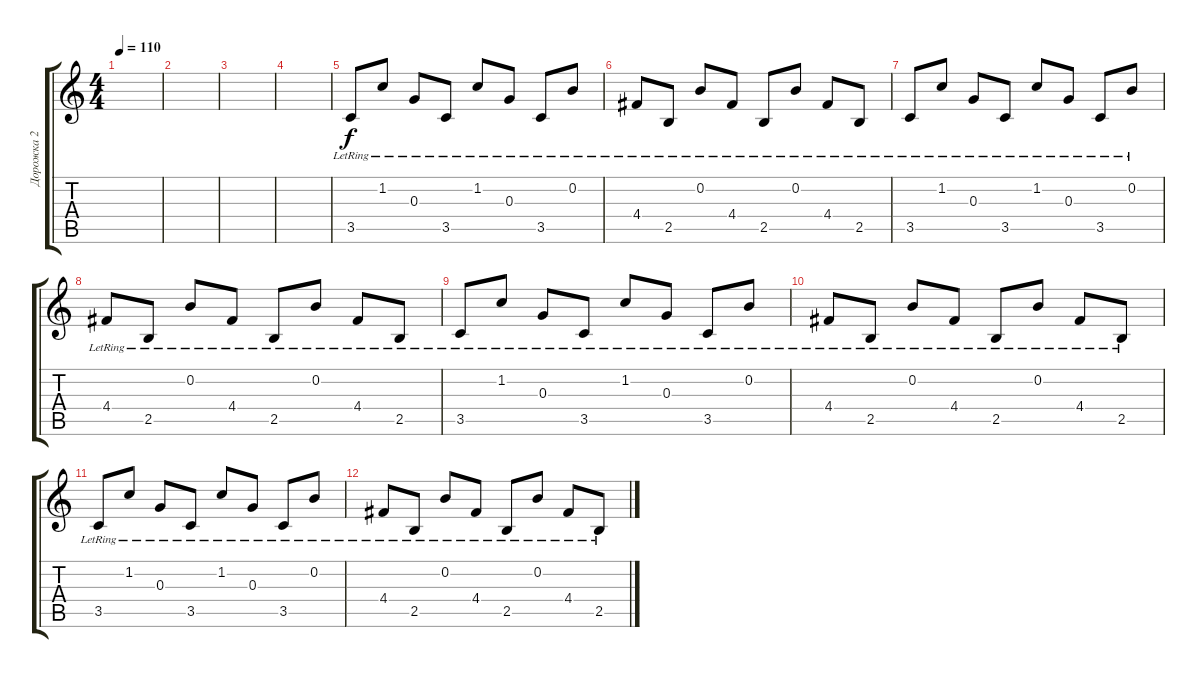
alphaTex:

\track ("Дорожка 2" "Дорожка 2") {instrument electricguitarclean}
\staff {score tabs}
\tuning (E4 B3 G3 D3 A2 E2) {hide}
\ts (4 4)
\tempo 110
\clef g2
\ks c
|
|
|
|
3.5{lr}.8 1.2{lr}.8 0.3{lr}.8 3.5{lr}.8 1.2{lr}.8 0.3{lr}.8 3.5{lr}.8 0.2{lr}.8 |
4.4{lr}.8 2.5{lr}.8 0.2{lr}.8 4.4{lr}.8 2.5{lr}.8 0.2{lr}.8 4.4{lr}.8 2.5{lr}.8 |
3.5{lr}.8 1.2{lr}.8 0.3{lr}.8 3.5{lr}.8 1.2{lr}.8 0.3{lr}.8 3.5{lr}.8 0.2{lr}.8 |
4.4{lr}.8 2.5{lr}.8 0.2{lr}.8 4.4{lr}.8 2.5{lr}.8 0.2{lr}.8 4.4{lr}.8 2.5{lr}.8 |
3.5{lr}.8 1.2{lr}.8 0.3{lr}.8 3.5{lr}.8 1.2{lr}.8 0.3{lr}.8 3.5{lr}.8 0.2{lr}.8 |
4.4{lr}.8 2.5{lr}.8 0.2{lr}.8 4.4{lr}.8 2.5{lr}.8 0.2{lr}.8 4.4{lr}.8 2.5{lr}.8 |
3.5{lr}.8 1.2{lr}.8 0.3{lr}.8 3.5{lr}.8 1.2{lr}.8 0.3{lr}.8 3.5{lr}.8 0.2{lr}.8 |
4.4{lr}.8 2.5{lr}.8 0.2{lr}.8 4.4{lr}.8 2.5{lr}.8 0.2{lr}.8 4.4{lr}.8 2.5{lr}.8
